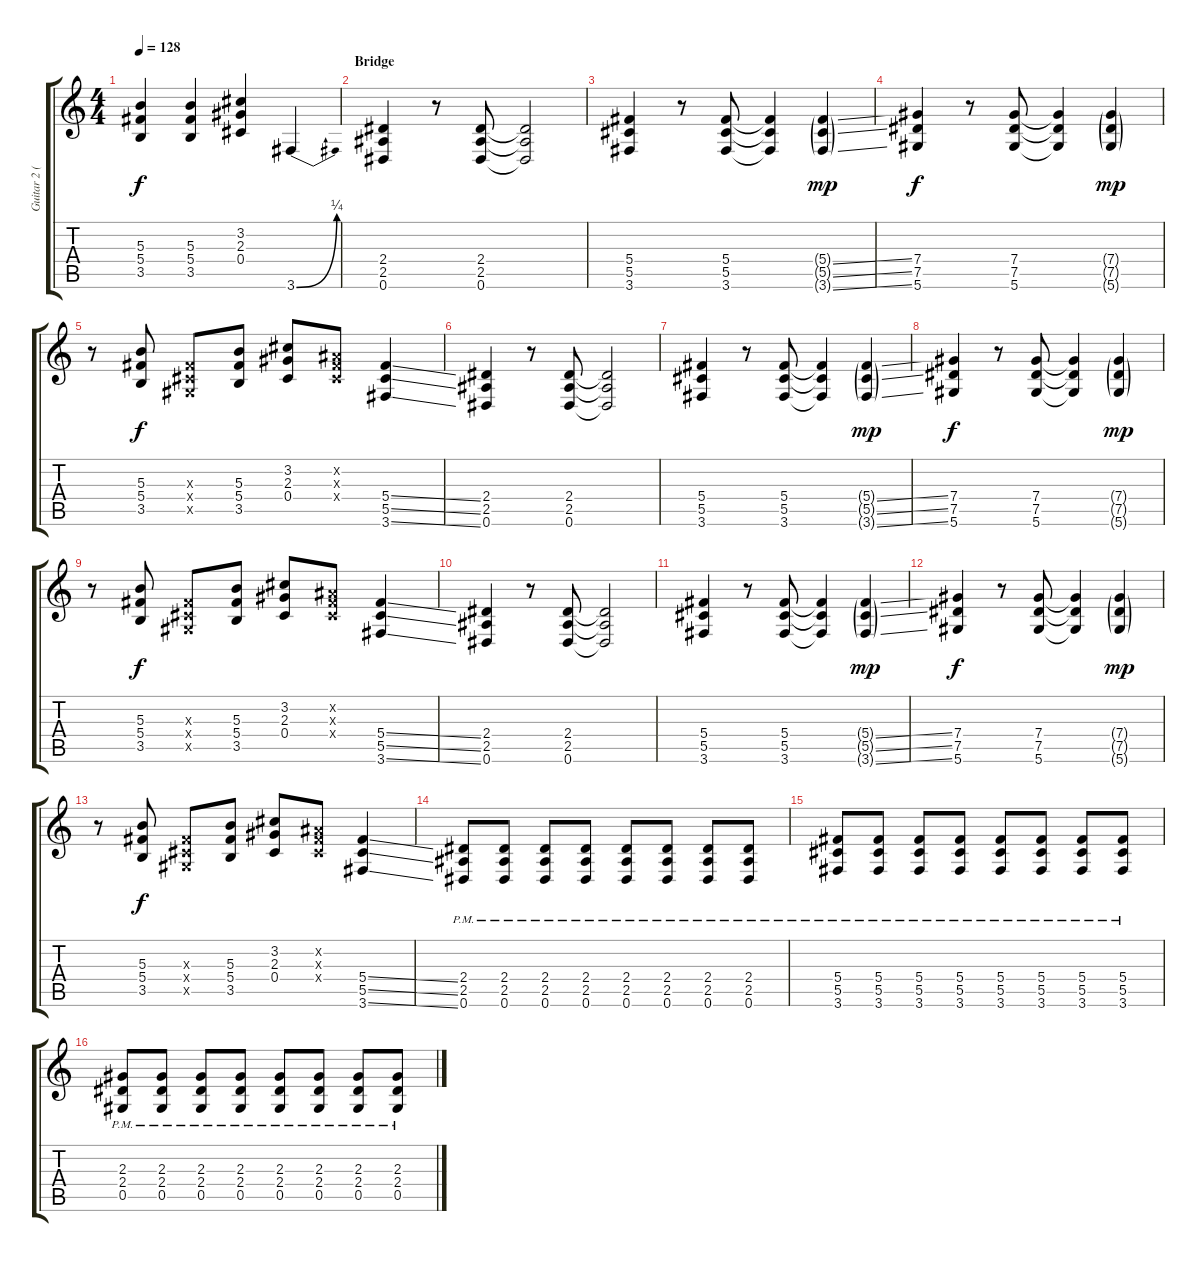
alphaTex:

\track ("Guitar 2 (Izzy)" "Guitar 2 (") {instrument distortionguitar}
\staff {score tabs}
\tuning (Eb4 Bb3 Gb3 Db3 Ab2 Eb2) {hide}
\ts (4 4)
\tempo 128
\clef g2
\ks c
(5.3 5.4 3.5).4{dy f} (5.3 5.4 3.5).4 (3.2 2.3 0.4).4 3.6{be (bend 0 0 60 1)}.4 |
\section ("" "Bridge")
(2.4 2.5 0.6).4 r.8 (2.4 2.5 0.6).8 (2.4{t} 2.5{t} 0.6{t}).2 |
(5.4 5.5 3.6).4 r.8 (5.4 5.5 3.6).8 (5.4{t} 5.5{t} 3.6{t}).4 (5.4{ss g} 5.5{ss g} 3.6{ss g}).4{dy mp} |
(7.4 7.5 5.6).4{dy f} r.8 (7.4 7.5 5.6).8 (7.4{t} 7.5{t} 5.6{t}).4 (7.4{g} 7.5{g} 5.6{g}).4{dy mp} |
r.8 (5.3 5.4 3.5).8{dy f} (0.3{x} 0.4{x} 0.5{x}).8 (5.3 5.4 3.5).8 (3.2 2.3 0.4).8 (0.2{x} 0.3{x} 0.4{x}).8 (5.4{ss} 5.5{ss} 3.6{ss}).4 |
(2.4 2.5 0.6).4 r.8 (2.4 2.5 0.6).8 (2.4{t} 2.5{t} 0.6{t}).2 |
(5.4 5.5 3.6).4 r.8 (5.4 5.5 3.6).8 (5.4{t} 5.5{t} 3.6{t}).4 (5.4{ss g} 5.5{ss g} 3.6{ss g}).4{dy mp} |
(7.4 7.5 5.6).4{dy f} r.8 (7.4 7.5 5.6).8 (7.4{t} 7.5{t} 5.6{t}).4 (7.4{g} 7.5{g} 5.6{g}).4{dy mp} |
r.8 (5.3 5.4 3.5).8{dy f} (0.3{x} 0.4{x} 0.5{x}).8 (5.3 5.4 3.5).8 (3.2 2.3 0.4).8 (0.2{x} 0.3{x} 0.4{x}).8 (5.4{ss} 5.5{ss} 3.6{ss}).4 |
(2.4 2.5 0.6).4 r.8 (2.4 2.5 0.6).8 (2.4{t} 2.5{t} 0.6{t}).2 |
(5.4 5.5 3.6).4 r.8 (5.4 5.5 3.6).8 (5.4{t} 5.5{t} 3.6{t}).4 (5.4{ss g} 5.5{ss g} 3.6{ss g}).4{dy mp} |
(7.4 7.5 5.6).4{dy f} r.8 (7.4 7.5 5.6).8 (7.4{t} 7.5{t} 5.6{t}).4 (7.4{g} 7.5{g} 5.6{g}).4{dy mp} |
r.8 (5.3 5.4 3.5).8{dy f} (0.3{x} 0.4{x} 0.5{x}).8 (5.3 5.4 3.5).8 (3.2 2.3 0.4).8 (0.2{x} 0.3{x} 0.4{x}).8 (5.4{ss} 5.5{ss} 3.6{ss}).4 |
(2.4{pm} 2.5{pm} 0.6{pm}).8 (2.4{pm} 2.5{pm} 0.6{pm}).8 (2.4{pm} 2.5{pm} 0.6{pm}).8 (2.4{pm} 2.5{pm} 0.6{pm}).8 (2.4{pm} 2.5{pm} 0.6{pm}).8 (2.4{pm} 2.5{pm} 0.6{pm}).8 (2.4{pm} 2.5{pm} 0.6{pm}).8 (2.4{pm} 2.5{pm} 0.6{pm}).8 |
(5.4{pm} 5.5{pm} 3.6{pm}).8 (5.4{pm} 5.5{pm} 3.6{pm}).8 (5.4{pm} 5.5{pm} 3.6{pm}).8 (5.4{pm} 5.5{pm} 3.6{pm}).8 (5.4{pm} 5.5{pm} 3.6{pm}).8 (5.4{pm} 5.5{pm} 3.6{pm}).8 (5.4{pm} 5.5{pm} 3.6{pm}).8 (5.4{pm} 5.5{pm} 3.6{pm}).8 |
(2.3{pm} 2.4{pm} 0.5{pm}).8 (2.3{pm} 2.4{pm} 0.5{pm}).8 (2.3{pm} 2.4{pm} 0.5{pm}).8 (2.3{pm} 2.4{pm} 0.5{pm}).8 (2.3{pm} 2.4{pm} 0.5{pm}).8 (2.3{pm} 2.4{pm} 0.5{pm}).8 (2.3{pm} 2.4{pm} 0.5{pm}).8 (2.3{pm} 2.4{pm} 0.5{pm}).8
